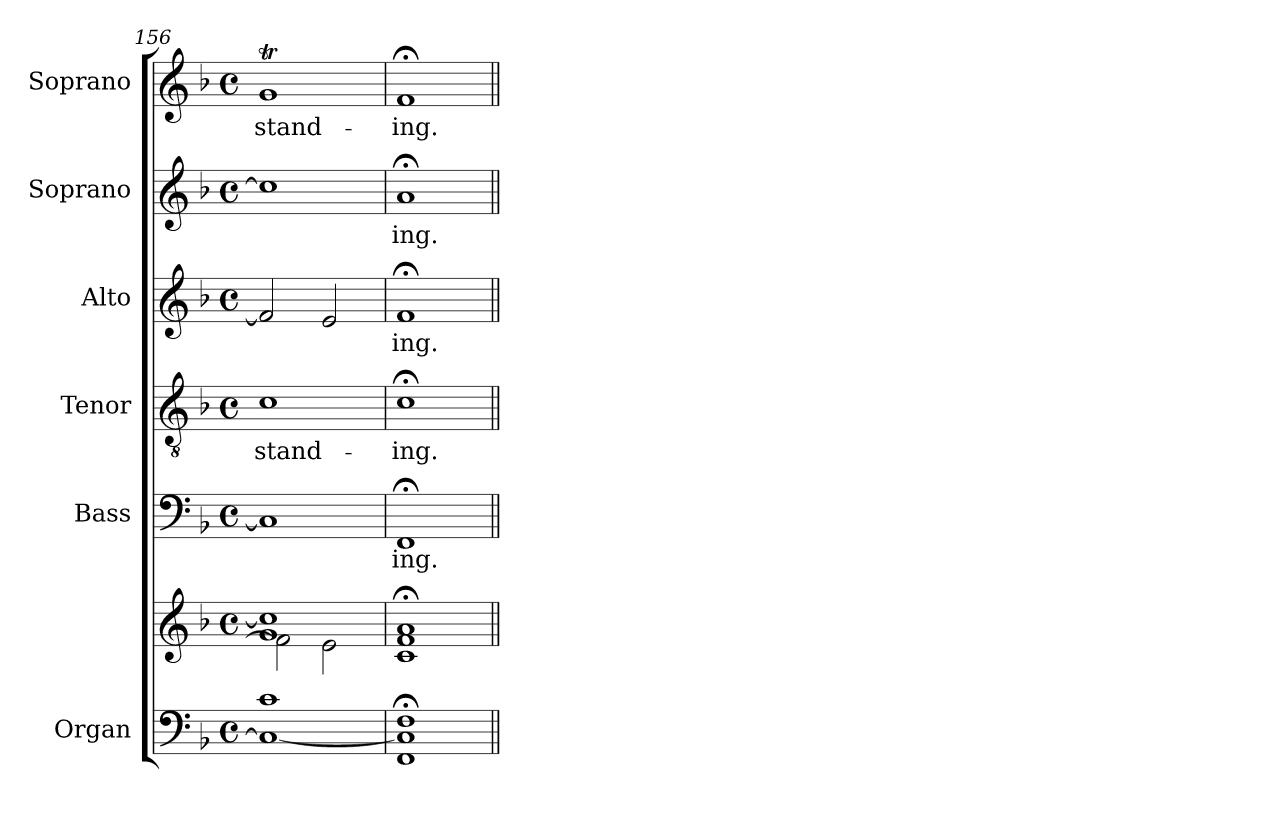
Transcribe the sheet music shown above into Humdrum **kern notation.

**kern	**kern	**kern	**text	**kern	**text	**kern	**text	**kern	**text	**kern	**text
*part6	*part6	*part5	*part5	*part4	*part4	*part3	*part3	*part2	*part2	*part1	*part1
*staff7	*staff6	*staff5	*staff5	*staff4	*staff4	*staff3	*staff3	*staff2	*staff2	*staff1	*staff1
*I"Organ	*	*I"Bass	*	*I"Tenor	*	*I"Alto	*	*I"Soprano	*	*I"Soprano	*
*I'Org.	*	*I'B.	*	*I'T.	*	*I'A.	*	*I'S.	*	*I'S.	*
*clefF4	*clefG2	*clefF4	*	*clefGv2	*	*clefG2	*	*clefG2	*	*clefG2	*
*	*	*	*	*ITrd7c12	*	*	*	*	*	*	*
*k[b-]	*k[b-]	*k[b-]	*	*k[b-]	*	*k[b-]	*	*k[b-]	*	*k[b-]	*
*F:	*F:	*F:	*	*F:	*	*F:	*	*F:	*	*F:	*
*M4/4	*M4/4	*M4/4	*	*M4/4	*	*M4/4	*	*M4/4	*	*M4/4	*
*met(c)	*met(c)	*met(c)	*	*met(c)	*	*met(c)	*	*met(c)	*	*met(c)	*
=156	=156	=156	=156	=156	=156	=156	=156	=156	=156	=156	=156
*	*^	*	*	*	*	*	*	*	*	*	*
!	!	!	!	!	!	!LO:LY:b:color=#000000	!	!	!	!	!	!
!	!	!	!	!	!	!	!	!	!	!	!	!LO:LY:b:color=#000000
1Ci_< 1ci	1gi 1cci]	2fi\]	1Ci]	.	1Ci	-stand-	2fi/]	.	1cci]	.	1gTi	-stand-
.	.	2ei\	.	.	.	.	2ei/	.	.	.	.	.
*	*v	*v	*	*	*	*	*	*	*	*	*	*
=157	=157	=157	=157	=157	=157	=157	=157	=157	=157	=157	=157
*	*^	*	*	*	*	*	*	*	*	*	*
!	!	!	!	!LO:LY:b:color=#000000	!	!	!	!	!	!	!	!
*	*v	*v	*	*	*	*	*	*	*	*	*	*
*	*^	*	*	*	*	*	*	*	*	*	*
!	!	!	!	!	!	!LO:LY:b:color=#000000	!	!	!	!	!	!
*	*v	*v	*	*	*	*	*	*	*	*	*	*
*	*^	*	*	*	*	*	*	*	*	*	*
!	!	!	!	!	!	!	!	!LO:LY:b:color=#000000	!	!	!	!
*	*v	*v	*	*	*	*	*	*	*	*	*	*
*	*^	*	*	*	*	*	*	*	*	*	*
!	!	!	!	!	!	!	!	!	!	!LO:LY:b:color=#000000	!	!
*	*v	*v	*	*	*	*	*	*	*	*	*	*
*	*^	*	*	*	*	*	*	*	*	*	*
!	!	!	!	!	!	!	!	!	!	!	!	!LO:LY:b:color=#000000
*	*v	*v	*	*	*	*	*	*	*	*	*	*
1FFi; 1Ci]; 1Fi;	1ci; 1fi; 1ai;	1FF;i	-ing.	1C;i	-ing.	1f;i	-ing.	1a;i	-ing.	1f;i	-ing.
=||	=||	=||	=||	=||	=||	=||	=||	=||	=||	=||	=||
*-	*-	*-	*-	*-	*-	*-	*-	*-	*-	*-	*-
